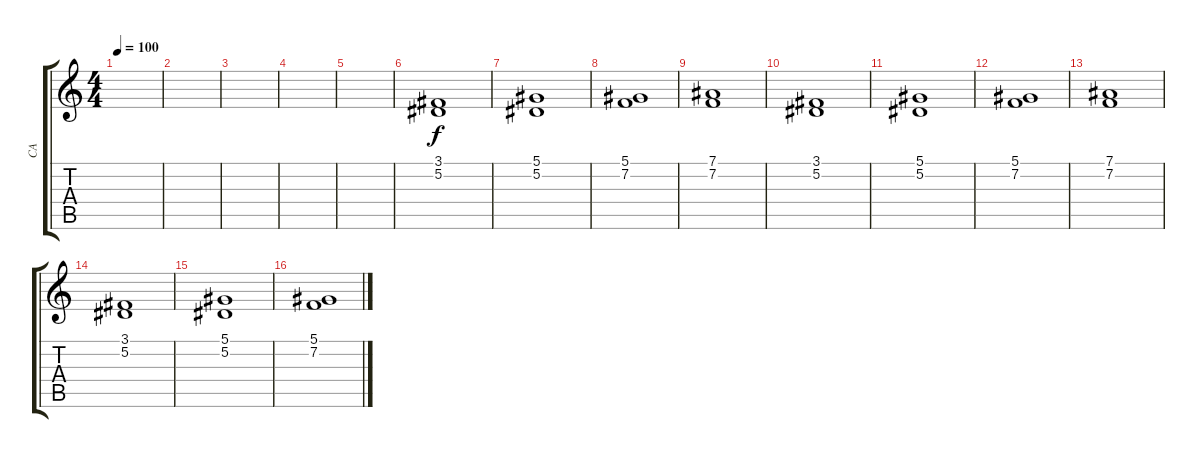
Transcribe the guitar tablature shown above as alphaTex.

\track ("CA" "CA") {instrument choiraahs}
\staff {score tabs}
\tuning (Eb4 Bb3 Gb3 Db3 Ab2 Eb2) {hide}
\ts (4 4)
\tempo 100
\clef g2
\ks c
|
|
|
|
|
(3.1 5.2).1 |
(5.1 5.2).1 |
(5.1 7.2).1 |
(7.1 7.2).1 |
(3.1 5.2).1 |
(5.1 5.2).1 |
(5.1 7.2).1 |
(7.1 7.2).1 |
(3.1 5.2).1 |
(5.1 5.2).1 |
(5.1 7.2).1
